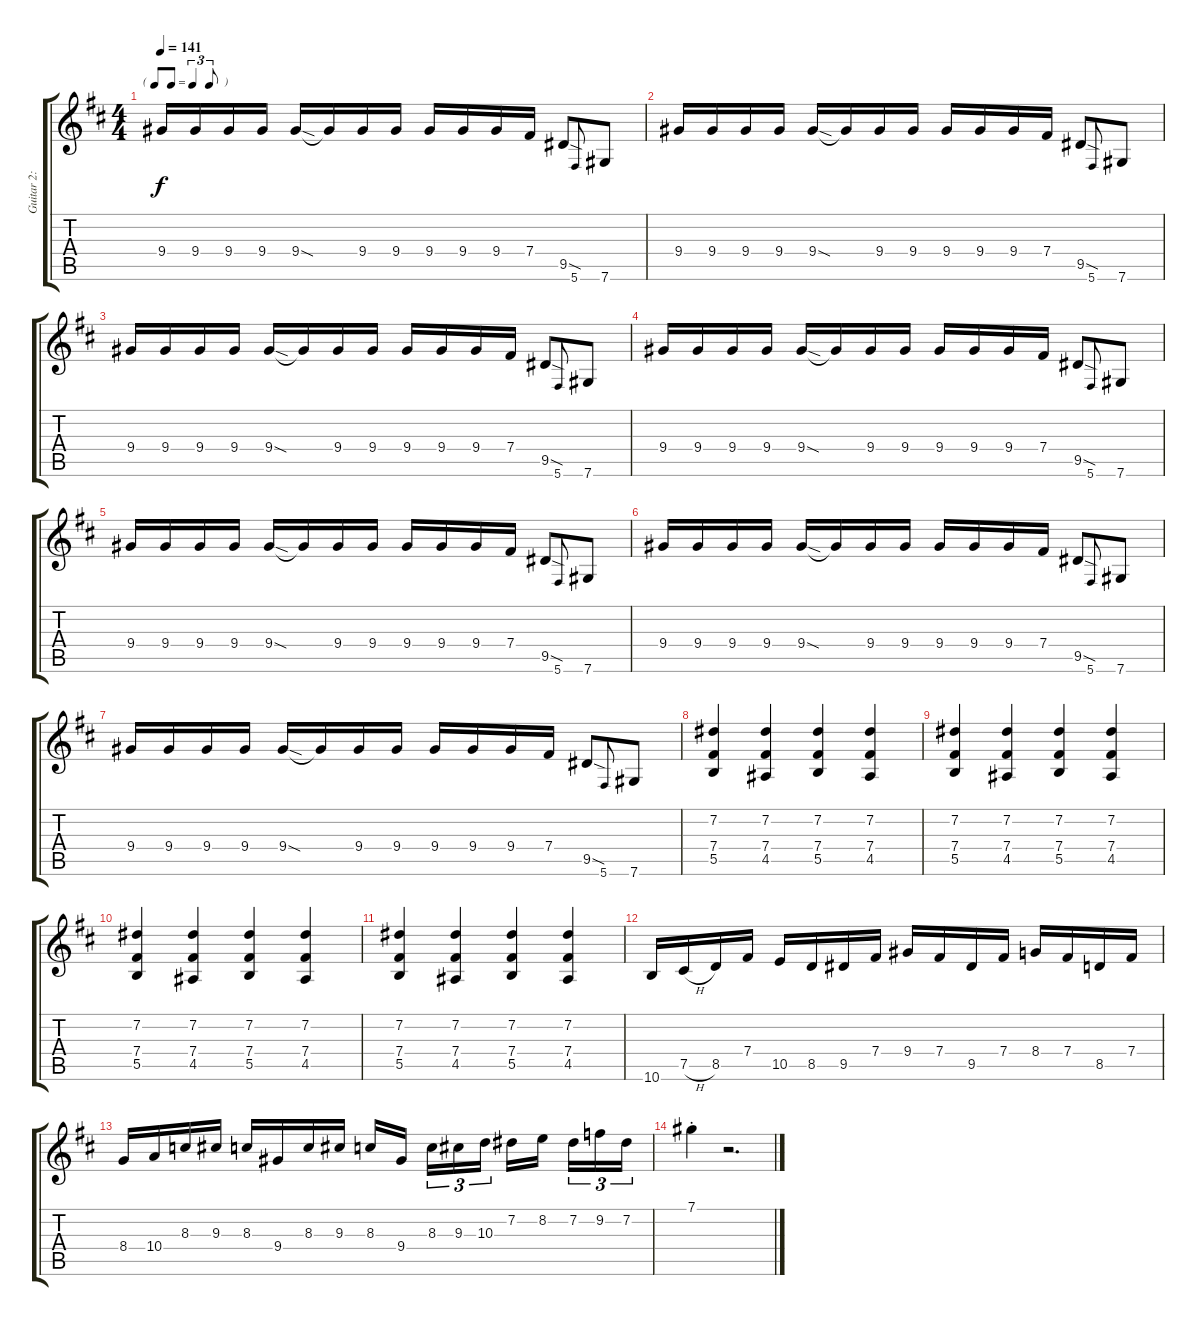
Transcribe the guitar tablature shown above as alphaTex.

\track ("Guitar 2: Tony" "Guitar 2: ") {instrument distortionguitar}
\staff {score tabs}
\tuning (Db4 Ab3 E3 B2 Gb2 Db2) {hide}
\ts (4 4)
\tf triplet8th
\tempo 141
\clef g2
\ks d
9.4.16{dy f} 9.4.16 9.4.16 9.4.16{beam split} 9.4{sod}.16 9.4{t}.16 9.4.16 9.4.16 9.4.16 9.4.16 9.4.16 7.4.16 9.5{sod}.8 5.6.8{gr onbeat} 7.6.8 |
9.4.16 9.4.16 9.4.16 9.4.16{beam split} 9.4{sod}.16 9.4{t}.16 9.4.16 9.4.16 9.4.16 9.4.16 9.4.16 7.4.16 9.5{sod}.8 5.6.8{gr onbeat} 7.6.8 |
9.4.16 9.4.16 9.4.16 9.4.16{beam split} 9.4{sod}.16 9.4{t}.16 9.4.16 9.4.16 9.4.16 9.4.16 9.4.16 7.4.16 9.5{sod}.8 5.6.8{gr onbeat} 7.6.8 |
9.4.16 9.4.16 9.4.16 9.4.16{beam split} 9.4{sod}.16 9.4{t}.16 9.4.16 9.4.16 9.4.16 9.4.16 9.4.16 7.4.16 9.5{sod}.8 5.6.8{gr onbeat} 7.6.8 |
9.4.16 9.4.16 9.4.16 9.4.16{beam split} 9.4{sod}.16 9.4{t}.16 9.4.16 9.4.16 9.4.16 9.4.16 9.4.16 7.4.16 9.5{sod}.8 5.6.8{gr onbeat} 7.6.8 |
9.4.16 9.4.16 9.4.16 9.4.16{beam split} 9.4{sod}.16 9.4{t}.16 9.4.16 9.4.16 9.4.16 9.4.16 9.4.16 7.4.16 9.5{sod}.8 5.6.8{gr onbeat} 7.6.8 |
9.4.16 9.4.16 9.4.16 9.4.16{beam split} 9.4{sod}.16 9.4{t}.16 9.4.16 9.4.16 9.4.16 9.4.16 9.4.16 7.4.16 9.5{sod}.8 5.6.8{gr onbeat} 7.6.8 |
(7.2 7.4 5.5).4 (7.2 7.4 4.5).4 (7.2 7.4 5.5).4 (7.2 7.4 4.5).4 |
(7.2 7.4 5.5).4 (7.2 7.4 4.5).4 (7.2 7.4 5.5).4 (7.2 7.4 4.5).4 |
(7.2 7.4 5.5).4 (7.2 7.4 4.5).4 (7.2 7.4 5.5).4 (7.2 7.4 4.5).4 |
(7.2 7.4 5.5).4 (7.2 7.4 4.5).4 (7.2 7.4 5.5).4 (7.2 7.4 4.5).4 |
10.6.16 7.5{h}.16 8.5.16 7.4.16 10.5.16 8.5.16 9.5.16 7.4.16 9.4.16 7.4.16 9.5.16 7.4.16 8.4.16 7.4.16 8.5.16 7.4.16 |
8.4.16 10.4.16 8.3.16 9.3.16 8.3.16 9.4.16 8.3.16 9.3.16 8.3.16 9.4.16{beam splitsecondary} 8.3.16{tu (3 2)} 9.3.16{tu (3 2)} 10.3.16{tu (3 2)} 7.2.16 8.2.16{beam splitsecondary} 7.2.16{tu (3 2)} 9.2.16{tu (3 2)} 7.2.16{tu (3 2)} |
7.1{st}.4 r.2{d}
